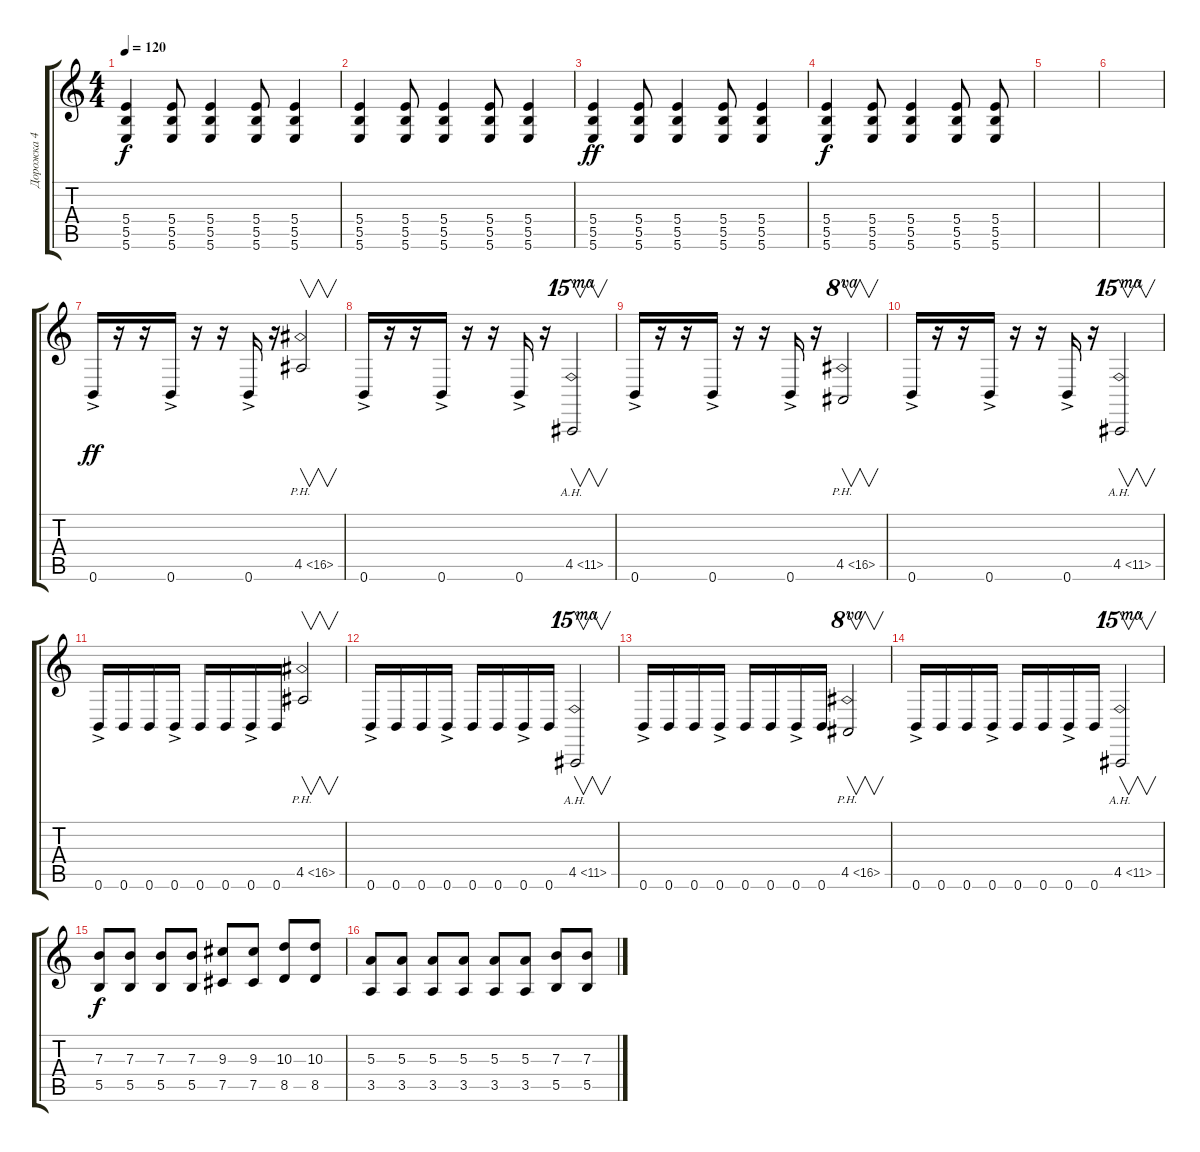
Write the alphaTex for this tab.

\track ("Дорожка 4" "Дорожка 4") {instrument distortionguitar}
\staff {score tabs}
\tuning (Db4 Ab3 E3 B2 Gb2 B1) {hide}
\ts (4 4)
\tempo 120
\clef g2
\ks c
(5.4 5.5 5.6).4{dy f} (5.4 5.5 5.6).8 (5.4 5.5 5.6).4 (5.4 5.5 5.6).8 (5.4 5.5 5.6).4 |
(5.4 5.5 5.6).4 (5.4 5.5 5.6).8 (5.4 5.5 5.6).4 (5.4 5.5 5.6).8 (5.4 5.5 5.6).4 |
(5.4 5.5 5.6).4{dy ff} (5.4 5.5 5.6).8 (5.4 5.5 5.6).4 (5.4 5.5 5.6).8 (5.4 5.5 5.6).4 |
(5.4 5.5 5.6).4{dy f} (5.4 5.5 5.6).8 (5.4 5.5 5.6).4 (5.4 5.5 5.6).8 (5.4 5.5 5.6).8 |
|
|
0.6{ac}.16{dy ff} r.16 r.16 0.6{ac}.16 r.16 r.16 0.6{ac}.16 r.16 4.5{ph 12}.2{v} |
0.6{ac}.16 r.16 r.16 0.6{ac}.16 r.16 r.16 0.6{ac}.16 r.16 4.5{ah 7}.2{v ot 15ma} |
0.6{ac}.16 r.16 r.16 0.6{ac}.16 r.16 r.16 0.6{ac}.16 r.16 4.5{ph 12}.2{v ot 8va} |
0.6{ac}.16 r.16 r.16 0.6{ac}.16 r.16 r.16 0.6{ac}.16 r.16 4.5{ah 7}.2{v ot 15ma} |
0.6{ac}.16 0.6.16 0.6.16 0.6{ac}.16 0.6.16 0.6.16 0.6{ac}.16 0.6.16 4.5{ph 12}.2{v} |
0.6{ac}.16 0.6.16 0.6.16 0.6{ac}.16 0.6.16 0.6.16 0.6{ac}.16 0.6.16 4.5{ah 7}.2{v ot 15ma} |
0.6{ac}.16 0.6.16 0.6.16 0.6{ac}.16 0.6.16 0.6.16 0.6{ac}.16 0.6.16 4.5{ph 12}.2{v ot 8va} |
0.6{ac}.16 0.6.16 0.6.16 0.6{ac}.16 0.6.16 0.6.16 0.6{ac}.16 0.6.16 4.5{ah 7}.2{v ot 15ma} |
(7.3 5.5).8{dy f} (7.3 5.5).8 (7.3 5.5).8 (7.3 5.5).8 (9.3 7.5).8 (9.3 7.5).8 (10.3 8.5).8 (10.3 8.5).8 |
(5.3 3.5).8 (5.3 3.5).8 (5.3 3.5).8 (5.3 3.5).8 (5.3 3.5).8 (5.3 3.5).8 (7.3 5.5).8 (7.3 5.5).8
